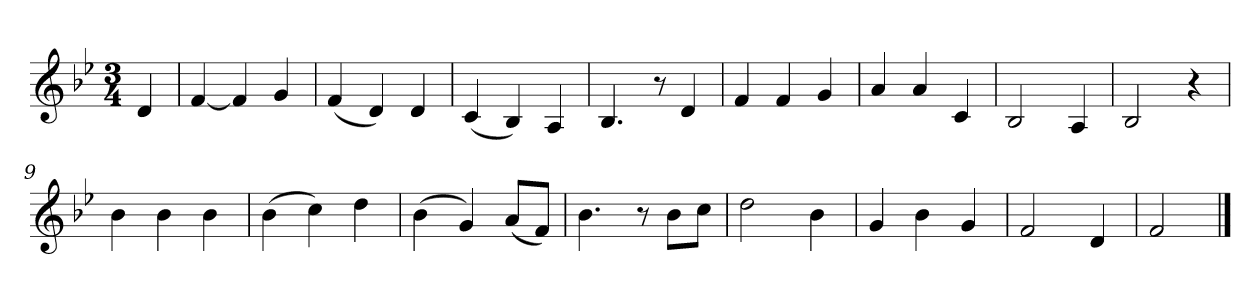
**kern
*part1
*staff1
*clefG2
*k[b-e-]
*M3/4
*MM80
=
4d
=1
[4f
4f]
4g
=2
(4f
4d)
4d
=3
(4c
4B-)
4A
=4
4.B-
8r
4d
=5
4f
4f
4g
=6
4a
4a
4c
=7
2B-
4A
=8
2B-
4r
=9
4b-
4b-
4b-
=10
(4b-
4cc)
4dd
=11
(4b-
4g)
(8a/L
8f/J)
=12
4.b-
8r
8b-\L
8cc\J
=13
2dd
4b-
=14
4g
4b-
4g
=15
2f
4d
=16
2f
==
*-
